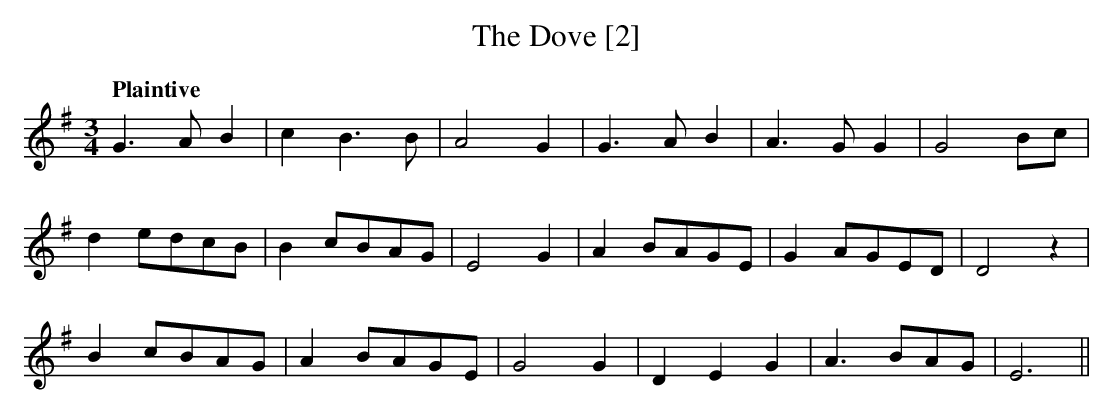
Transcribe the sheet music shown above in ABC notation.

X:1
T:Dove [2], The
M:3/4
L:1/8
Q:"Plaintive"
K:G
G3AB2|c2B3B|A4 G2|G3A B2|A3G G2|G4 Bc|
d2 edcB|B2 cBAG|E4G2|A2 BAGE|G2 AGED|D4 z2|
B2 cBAG|A2 BAGE|G4 G2|D2E2G2|A3 BAG|E6||
